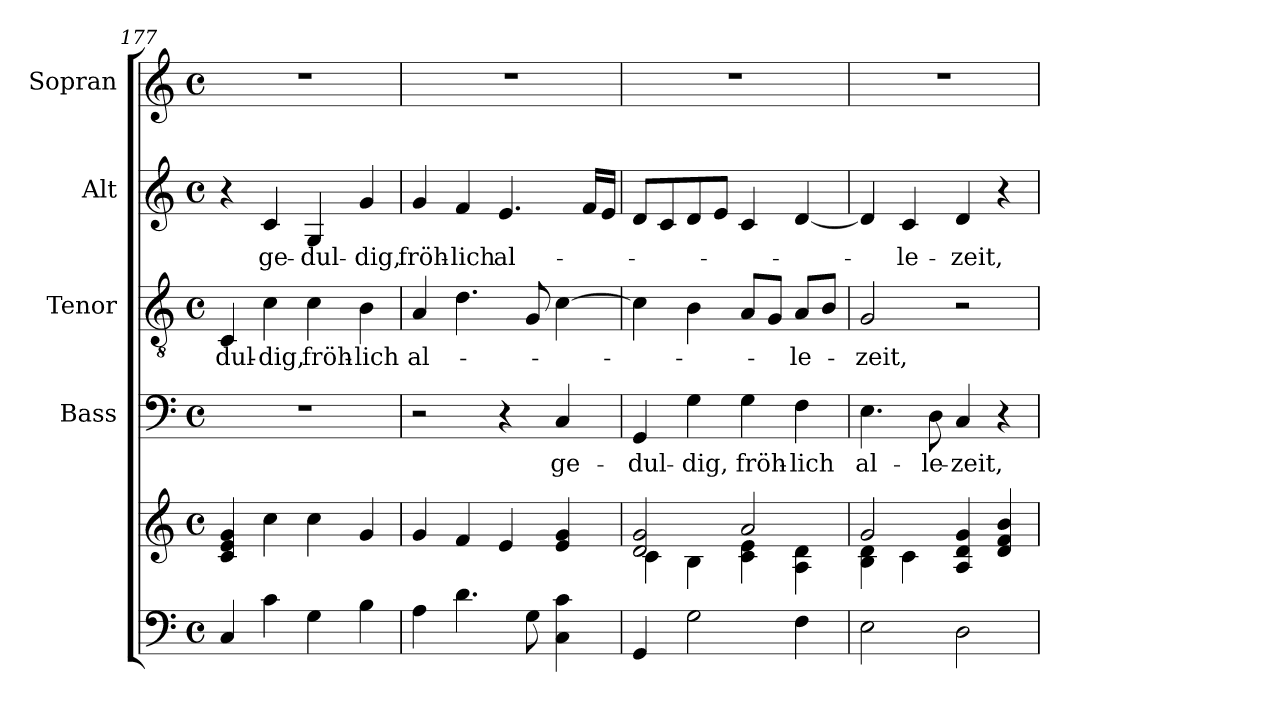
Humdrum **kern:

**kern	**kern	**kern	**text	**kern	**text	**kern	**text	**kern
*part5	*part5	*part4	*part4	*part3	*part3	*part2	*part2	*part1
*staff6	*staff5	*staff4	*staff4	*staff3	*staff3	*staff2	*staff2	*staff1
*	*	*I"Bass	*	*I"Tenor	*	*I"Alt	*	*I"Sopran
*	*	*I'B.	*	*I'T.	*	*I'A.	*	*I'S.
*clefF4	*clefG2	*clefF4	*	*clefGv2	*	*clefG2	*	*clefG2
*k[]	*k[]	*k[]	*	*k[]	*	*k[]	*	*k[]
*C:	*C:	*C:	*	*C:	*	*C:	*	*C:
*M4/4	*M4/4	*M4/4	*	*M4/4	*	*M4/4	*	*M4/4
*met(c)	*met(c)	*met(c)	*	*met(c)	*	*met(c)	*	*met(c)
=177	=177	=177	=177	=177	=177	=177	=177	=177
!	!	!	!	!	!LO:LY:b	!	!	!
4C/	4c/ 4e/ 4g/	1r	.	4C/	-dul-	4r	.	1r
!	!	!	!	!	!LO:LY:b	!	!LO:LY:b	!
4c\	4cc\	.	.	4c\	-dig,	4c/	ge-	.
!	!	!	!	!	!LO:LY:b	!	!LO:LY:b	!
4G\	4cc\	.	.	4c\	fröh-	4G/	-dul-	.
!	!	!	!	!	!LO:LY:b	!	!LO:LY:b	!
4B\	4g/	.	.	4B\	-lich	4g/	-dig,	.
=178	=178	=178	=178	=178	=178	=178	=178	=178
!	!	!	!	!	!LO:LY:b	!	!LO:LY:b	!
4A\	4g/	2r	.	4A/	al-	4g/	fröh-	1r
!	!	!	!	!	!	!	!LO:LY:b	!
4.d\	4f/	.	.	4.d\	.	4f/	-lich	.
!	!	!	!	!	!	!	!LO:LY:b	!
.	4e/	4r	.	.	.	4.e/	al-	.
8G\	.	.	.	8G/	.	.	.	.
!	!	!	!LO:LY:b	!	!	!	!	!
4C\ 4c\	4e/ 4g/	4C/	ge-	[4c\	.	.	.	.
.	.	.	.	.	.	16f/LL	.	.
.	.	.	.	.	.	16e/JJ	.	.
=179	=179	=179	=179	=179	=179	=179	=179	=179
*	*^	*	*	*	*	*	*	*
!	!	!	!	!LO:LY:b	!	!	!	!	!
4GG/	2d/ 2g/	4c\	4GG/	-dul-	4c\]	.	8d/L	.	1r
.	.	.	.	.	.	.	8c/	.	.
!	!	!	!	!LO:LY:b	!	!	!	!	!
2G\	.	4B\	4G\	-dig,	4B\	.	8d/	.	.
.	.	.	.	.	.	.	8e/J	.	.
!	!	!	!	!LO:LY:b	!	!	!	!	!
.	2a/	4c\ 4e\	4G\	fröh-	8A/L	.	4c/	.	.
.	.	.	.	.	8G/J	.	.	.	.
!	!	!	!	!LO:LY:b	!	!LO:LY:b	!	!	!
4F\	.	4A\ 4d\	4F\	-lich	8A/L	-le-	[4d/	.	.
.	.	.	.	.	8B/J	.	.	.	.
=180	=180	=180	=180	=180	=180	=180	=180	=180	=180
!	!	!	!	!LO:LY:b	!	!LO:LY:b	!	!	!
2E\	2g/	4B\ 4d\	4.E\	al-	2G/	-zeit,	4d/]	.	1r
!	!	!	!	!	!	!	!	!LO:LY:b	!
.	.	4c\	.	.	.	.	4c/	-le-	.
!	!	!	!	!LO:LY:b	!	!	!	!	!
.	.	.	8D\	-le-	.	.	.	.	.
!	!	!	!	!LO:LY:b	!	!	!	!LO:LY:b	!
2D\	4A/ 4d/ 4g/	2ryy	4C/	-zeit,	2r	.	4d/	-zeit,	.
.	4d/ 4f/ 4b/	.	4r	.	.	.	4r	.	.
*	*v	*v	*	*	*	*	*	*	*
=	=	=	=	=	=	=	=	=
*-	*-	*-	*-	*-	*-	*-	*-	*-
